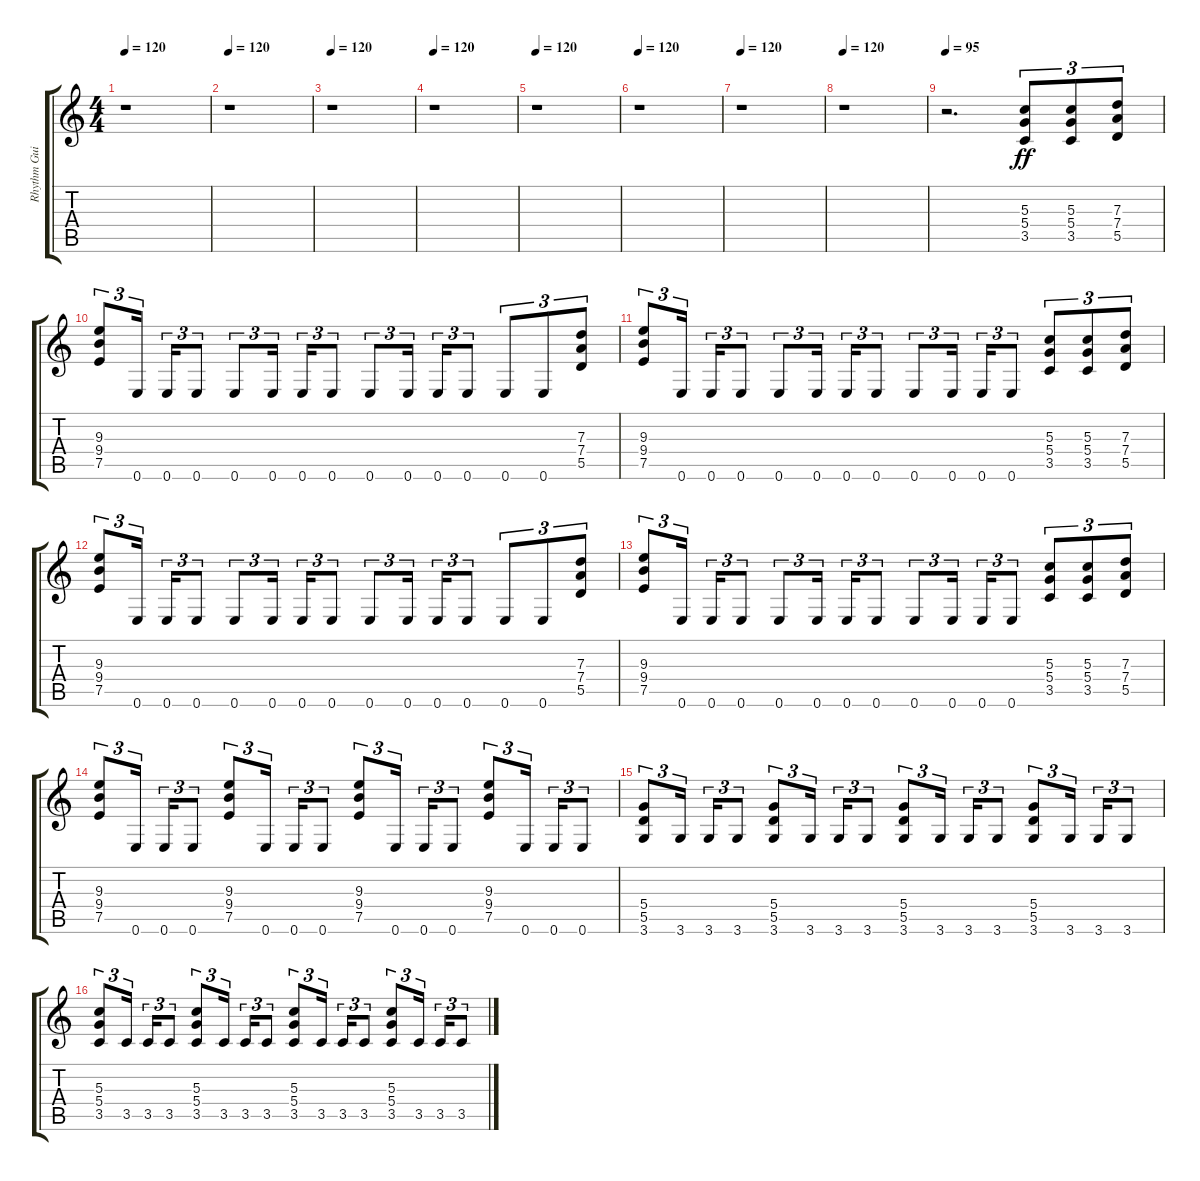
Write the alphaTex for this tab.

\track ("Rhythm Guitar" "Rhythm Gui") {instrument overdrivenguitar}
\staff {score tabs}
\tuning (E4 B3 G3 D3 A2 E2) {hide}
\ts (4 4)
\tempo 120
\clef g2
\ks c
r.1{dy f} |
\tempo 120
r.1 |
\tempo 120
r.1 |
\tempo 120
r.1 |
\tempo 120
r.1 |
\tempo 120
r.1 |
\tempo 120
r.1 |
\tempo 120
r.1 |
\tempo 95
r.2{d} (5.3 5.4 3.5).8{tu (3 2) dy ff} (5.3 5.4 3.5).8{tu (3 2)} (7.3 7.4 5.5).8{tu (3 2)} |
(9.3 9.4 7.5).8{tu (3 2)} 0.6.16{tu (3 2)} 0.6.16{tu (3 2)} 0.6.8{tu (3 2)} 0.6.8{tu (3 2)} 0.6.16{tu (3 2)} 0.6.16{tu (3 2)} 0.6.8{tu (3 2)} 0.6.8{tu (3 2)} 0.6.16{tu (3 2)} 0.6.16{tu (3 2)} 0.6.8{tu (3 2)} 0.6.8{tu (3 2)} 0.6.8{tu (3 2)} (7.3 7.4 5.5).8{tu (3 2)} |
(9.3 9.4 7.5).8{tu (3 2)} 0.6.16{tu (3 2)} 0.6.16{tu (3 2)} 0.6.8{tu (3 2)} 0.6.8{tu (3 2)} 0.6.16{tu (3 2)} 0.6.16{tu (3 2)} 0.6.8{tu (3 2)} 0.6.8{tu (3 2)} 0.6.16{tu (3 2)} 0.6.16{tu (3 2)} 0.6.8{tu (3 2)} (5.3 5.4 3.5).8{tu (3 2)} (5.3 5.4 3.5).8{tu (3 2)} (7.3 7.4 5.5).8{tu (3 2)} |
(9.3 9.4 7.5).8{tu (3 2)} 0.6.16{tu (3 2)} 0.6.16{tu (3 2)} 0.6.8{tu (3 2)} 0.6.8{tu (3 2)} 0.6.16{tu (3 2)} 0.6.16{tu (3 2)} 0.6.8{tu (3 2)} 0.6.8{tu (3 2)} 0.6.16{tu (3 2)} 0.6.16{tu (3 2)} 0.6.8{tu (3 2)} 0.6.8{tu (3 2)} 0.6.8{tu (3 2)} (7.3 7.4 5.5).8{tu (3 2)} |
(9.3 9.4 7.5).8{tu (3 2)} 0.6.16{tu (3 2)} 0.6.16{tu (3 2)} 0.6.8{tu (3 2)} 0.6.8{tu (3 2)} 0.6.16{tu (3 2)} 0.6.16{tu (3 2)} 0.6.8{tu (3 2)} 0.6.8{tu (3 2)} 0.6.16{tu (3 2)} 0.6.16{tu (3 2)} 0.6.8{tu (3 2)} (5.3 5.4 3.5).8{tu (3 2)} (5.3 5.4 3.5).8{tu (3 2)} (7.3 7.4 5.5).8{tu (3 2)} |
(9.3 9.4 7.5).8{tu (3 2)} 0.6.16{tu (3 2)} 0.6.16{tu (3 2)} 0.6.8{tu (3 2)} (9.3 9.4 7.5).8{tu (3 2)} 0.6.16{tu (3 2)} 0.6.16{tu (3 2)} 0.6.8{tu (3 2)} (9.3 9.4 7.5).8{tu (3 2)} 0.6.16{tu (3 2)} 0.6.16{tu (3 2)} 0.6.8{tu (3 2)} (9.3 9.4 7.5).8{tu (3 2)} 0.6.16{tu (3 2)} 0.6.16{tu (3 2)} 0.6.8{tu (3 2)} |
(5.4 5.5 3.6).8{tu (3 2)} 3.6.16{tu (3 2)} 3.6.16{tu (3 2)} 3.6.8{tu (3 2)} (5.4 5.5 3.6).8{tu (3 2)} 3.6.16{tu (3 2)} 3.6.16{tu (3 2)} 3.6.8{tu (3 2)} (5.4 5.5 3.6).8{tu (3 2)} 3.6.16{tu (3 2)} 3.6.16{tu (3 2)} 3.6.8{tu (3 2)} (5.4 5.5 3.6).8{tu (3 2)} 3.6.16{tu (3 2)} 3.6.16{tu (3 2)} 3.6.8{tu (3 2)} |
(5.3 5.4 3.5).8{tu (3 2)} 3.5.16{tu (3 2)} 3.5.16{tu (3 2)} 3.5.8{tu (3 2)} (5.3 5.4 3.5).8{tu (3 2)} 3.5.16{tu (3 2)} 3.5.16{tu (3 2)} 3.5.8{tu (3 2)} (5.3 5.4 3.5).8{tu (3 2)} 3.5.16{tu (3 2)} 3.5.16{tu (3 2)} 3.5.8{tu (3 2)} (5.3 5.4 3.5).8{tu (3 2)} 3.5.16{tu (3 2)} 3.5.16{tu (3 2)} 3.5.8{tu (3 2)}
